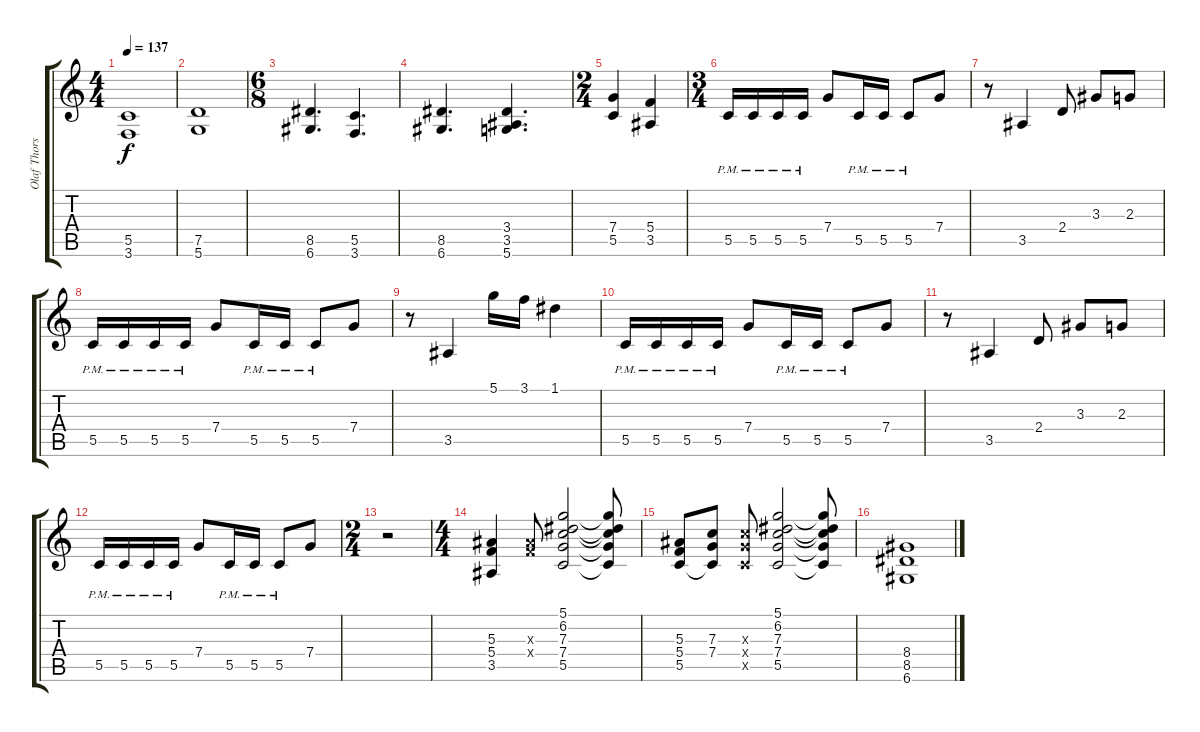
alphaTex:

\track ("Olaf Thorsen" "Olaf Thors") {instrument overdrivenguitar}
\staff {score tabs}
\tuning (D4 A3 F3 C3 G2 D2) {hide}
\ts (4 4)
\tempo 137
\clef g2
\ks c
(5.5 3.6).1{dy f} |
(7.5 5.6).1 |
\ts (6 8)
(8.5 6.6).4{d} (5.5 3.6).4{d} |
(8.5 6.6).4{d} (3.4 3.5 5.6).4{d} |
\ts (2 4)
(7.4 5.5).4 (5.4 3.5).4 |
\ts (3 4)
5.5{pm}.16 5.5{pm}.16 5.5{pm}.16 5.5{pm}.16 7.4.8 5.5{pm}.16 5.5{pm}.16 5.5{pm}.8 7.4.8 |
r.8 3.5.4 2.4.8 3.3.8 2.3.8 |
5.5{pm}.16 5.5{pm}.16 5.5{pm}.16 5.5{pm}.16 7.4.8 5.5{pm}.16 5.5{pm}.16 5.5{pm}.8 7.4.8 |
r.8 3.5.4 5.1.16 3.1.16 1.1.4 |
5.5{pm}.16 5.5{pm}.16 5.5{pm}.16 5.5{pm}.16 7.4.8 5.5{pm}.16 5.5{pm}.16 5.5{pm}.8 7.4.8 |
r.8 3.5.4 2.4.8 3.3.8 2.3.8 |
5.5{pm}.16 5.5{pm}.16 5.5{pm}.16 5.5{pm}.16 7.4.8 5.5{pm}.16 5.5{pm}.16 5.5{pm}.8 7.4.8 |
\ts (2 4)
r.2 |
\ts (4 4)
(5.3 5.4 3.5).4 (5.3{x} 5.4{x}).8 (5.1 6.2 7.3 7.4 5.5).2 (5.1{t} 6.2{t} 7.3{t} 7.4{t} 5.5{t}).8 |
(5.3 5.4 5.5).8 (7.3 7.4 5.5{t}).8 (7.3{x} 7.4{x} 5.5{x}).8 (5.1 6.2 7.3 7.4 5.5).2 (5.1{t} 6.2{t} 7.3{t} 7.4{t} 5.5{t}).8 |
(8.4 8.5 6.6).1
